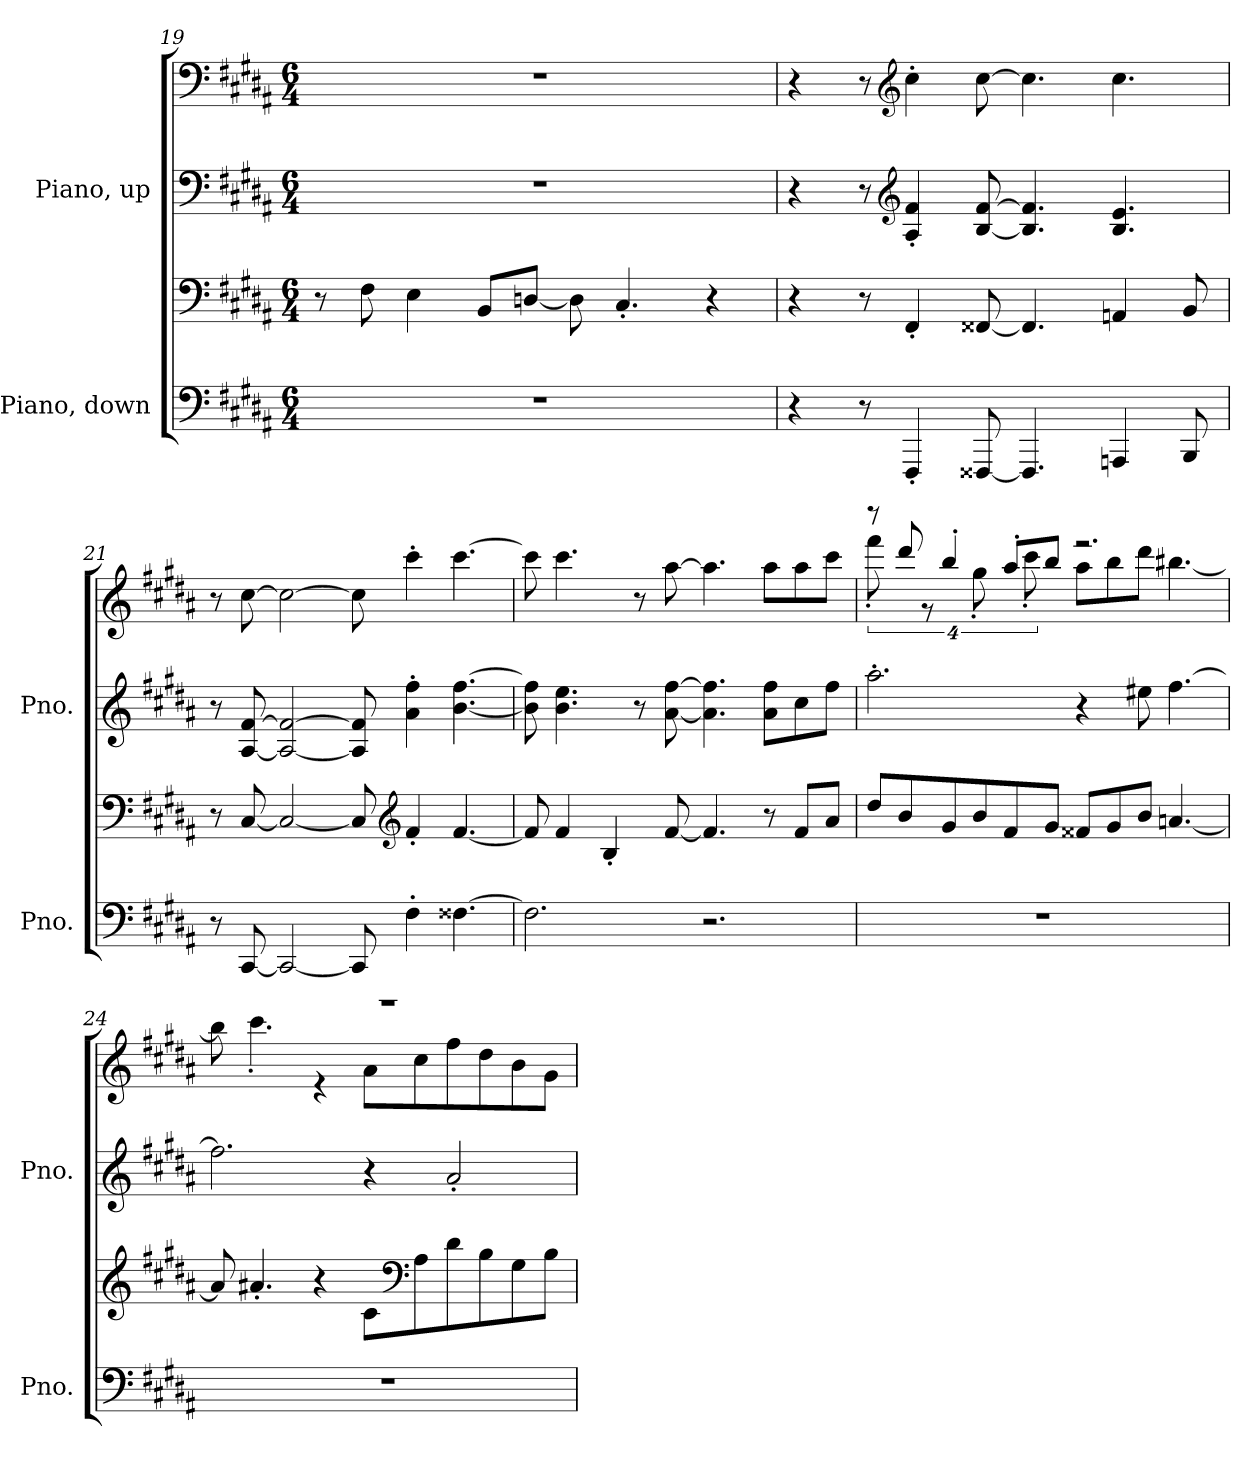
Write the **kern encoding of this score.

**kern	**kern	**kern	**kern
*part2	*part2	*part1	*part1
*staff4	*staff3	*staff2	*staff1
*I"Piano, down	*	*I"Piano, up	*
*I'Pno.	*	*I'Pno.	*
!!LO:LB:g=z
*clefF4	*clefF4	*clefF4	*clefF4
*k[f#c#g#d#a#]	*k[f#c#g#d#a#]	*k[f#c#g#d#a#]	*k[f#c#g#d#a#]
*M6/4	*M6/4	*M6/4	*M6/4
=19	=19	=19	=19
1.r	8r	1.r	1.r
.	8F#\	.	.
.	4E\	.	.
.	8BB/L	.	.
.	[8Dn/J	.	.
.	8D\]	.	.
.	4.C#'/	.	.
.	4r	.	.
=20	=20	=20	=20
4r	4r	4r	4r
8r	8r	8r	8r
*	*	*clefG2	*clefG2
4FFF#'/	4FF#'/	4A#/' 4f#/'	4cc#'\
[8FFF##X/	[8FF##X/	[8B/ [8f#/	[8cc#\
4.FFF##/]	4.FF##/]	4.B/] 4.f#/]	4.cc#\]
4AAAn/	4AAn/	4.B/ 4.e/	4.cc#\
8BBB/	8BB/	.	.
=21	=21	=21	=21
8r	8r	8r	8r
[8CC#/	[8C#/	[8A#/ [8f#/	[8cc#\
2CC#/_	2C#/_	2A#/_ 2f#/_	2cc#\_
8CC#/]	8C#/]	8A#/] 8f#/]	8cc#\]
*	*clefG2	*	*
4F#'\	4f#'/	4a#\' 4ff#\'	4ccc#'\
[4.F##X\	[4.f#/	[4.b\ [4.ff#\	[4.ccc#\
!!LO:PB:g=z
=22	=22	=22	=22
2.F##\]	8f#/]	8b\] 8ff#\]	8ccc#\]
.	4f#/	4.b\ 4.ee\	4.ccc#\
.	4B'/	.	.
.	.	8r	8r
.	[8f#/	[8a#\ [8ff#\	[8aa#\
2.r	4.f#/]	4.a#\] 4.ff#\]	4.aa#\]
.	8r	8a#\ 8ff#\L	8aa#\L
.	8f#/L	8cc#\	8aa#\
.	8a#/J	8ff#\J	8ccc#\J
=23	=23	=23	=23
*	*	*	*^
1.r	8dd#/L	2.aa#'\	8r	16%3fff#'\
.	8b/	.	8ddd#/	.
.	.	.	.	16%3r
.	8g#/	.	4bb'/	.
.	8b/	.	.	16%3gg#'\
.	8f#/	.	8aa#'/L	.
.	.	.	.	16%3ccc#'\
.	8g#/J	.	8bb/J	.
.	8f##X/L	4r	2.r	8aa#\L
.	8g#/	.	.	8bb\
.	8b/J	8ee#X\	.	8ddd#\J
.	[4.an/	[4.ff#\	.	[4.bb#X\
!!LO:LB:g=z	!!
=24	=24	=24	=24	=24
1.r	8a/]	2.ff#\]	1.r	8bb#\]
.	4.a#X'/	.	.	4.ccc#'\
.	4r	.	.	4r
.	8c#\L	4r	.	8a#\L
*	*clefF4	*	*	*
.	8A#\	.	.	8cc#\
.	8d#\	2a#'/	.	8ff#\
.	8B\	.	.	8dd#\
.	8G#\	.	.	8b\
.	8B\J	.	.	8g#\J
*	*	*	*v	*v
=	=	=	=
*-	*-	*-	*-
